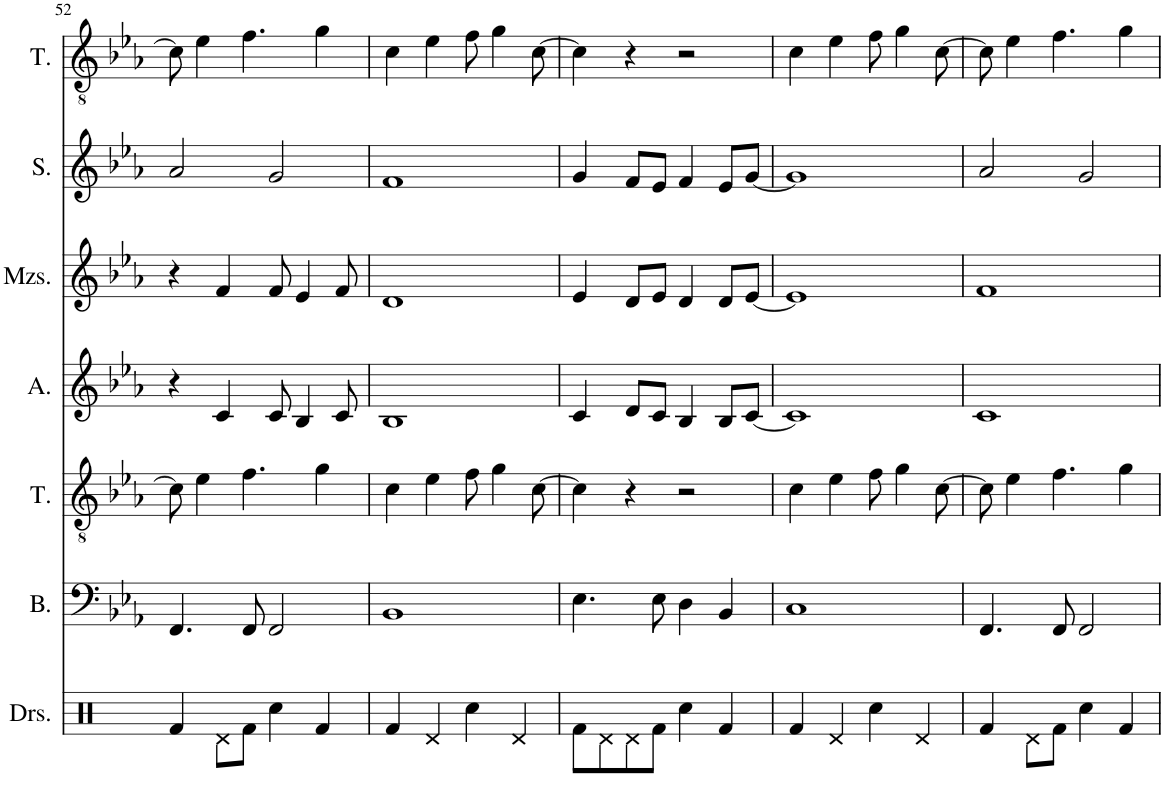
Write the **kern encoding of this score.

**kern	**kern	**kern	**kern	**kern	**kern	**kern
*part7	*part6	*part5	*part4	*part3	*part2	*part1
*staff7	*staff6	*staff5	*staff4	*staff3	*staff2	*staff1
*I"Drumset	*I"Bass	*I"Tenor	*I"Alto	*I"Mezzo-soprano	*I"Soprano	*I"Tenor
*I'Drs.	*I'B.	*I'T.	*I'A.	*I'Mzs.	*I'S.	*I'T.
!!LO:PB:g=z
*clefX	*clefF4	*clefGv2	*clefG2	*clefG2	*clefG2	*clefGv2
*k[]	*k[b-e-a-]	*k[b-e-a-]	*k[b-e-a-]	*k[b-e-a-]	*k[b-e-a-]	*k[b-e-a-]
*M2/2	*M2/2	*M2/2	*M2/2	*M2/2	*M2/2	*M2/2
*met(c|)	*met(c|)	*met(c|)	*met(c|)	*met(c|)	*met(c|)	*met(c|)
=52	=52	=52	=52	=52	=52	=52
4Rf/	4.FF/	8c\]	4r	4r	2a-/	8c\]
.	.	4e-\	.	.	.	4e-\
8Rd\L	.	.	4c/	4f/	.	.
8Rf\J	8FF/	4.f\	.	.	.	4.f\
4Rcc\	2FF/	.	8c/	8f/	2g/	.
.	.	.	4B-/	4e-/	.	.
4Rf/	.	4g\	.	.	.	4g\
.	.	.	8c/	8f/	.	.
=53	=53	=53	=53	=53	=53	=53
4Rf/	1BB-	4c\	1B-	1d	1f	4c\
4Rd/	.	4e-\	.	.	.	4e-\
4Rcc\	.	8f\	.	.	.	8f\
.	.	4g\	.	.	.	4g\
4Rd/	.	.	.	.	.	.
.	.	[8c\	.	.	.	[8c\
=54	=54	=54	=54	=54	=54	=54
8Rf\L	4.E-\	4c\]	4c/	4e-/	4g/	4c\]
8Rd\	.	.	.	.	.	.
8Rd\	.	4r	8d/L	8d/L	8f/L	4r
8Rf\J	8E-\	.	8c/J	8e-/J	8e-/J	.
4Rcc\	4D\	2r	4B-/	4d/	4f/	2r
4Rf/	4BB-/	.	8B-/L	8d/L	8e-/L	.
.	.	.	[8c/J	[8e-/J	[8g/J	.
=55	=55	=55	=55	=55	=55	=55
4Rf/	1C	4c\	1c]	1e-]	1g]	4c\
4Rd/	.	4e-\	.	.	.	4e-\
4Rcc\	.	8f\	.	.	.	8f\
.	.	4g\	.	.	.	4g\
4Rd/	.	.	.	.	.	.
.	.	[8c\	.	.	.	[8c\
=56	=56	=56	=56	=56	=56	=56
4Rf/	4.FF/	8c\]	1c	1f	2a-/	8c\]
.	.	4e-\	.	.	.	4e-\
8Rd\L	.	.	.	.	.	.
8Rf\J	8FF/	4.f\	.	.	.	4.f\
4Rcc\	2FF/	.	.	.	2g/	.
4Rf/	.	4g\	.	.	.	4g\
=	=	=	=	=	=	=
*-	*-	*-	*-	*-	*-	*-
